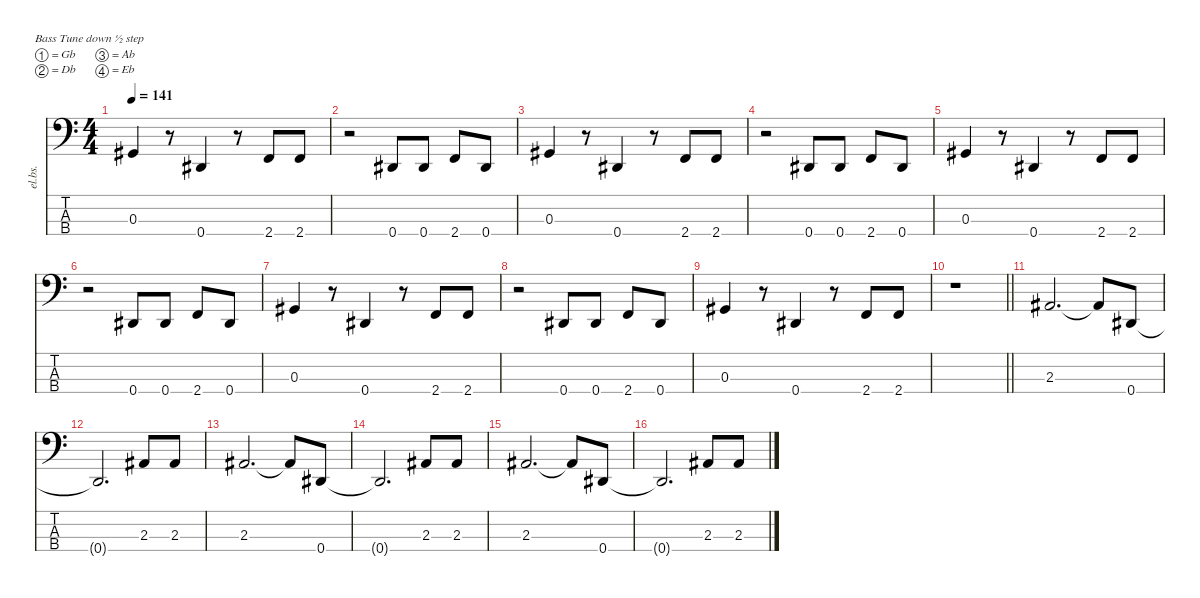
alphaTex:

\defaultSystemsLayout 4
\hideDynamics
\bracketExtendMode nobrackets
\otherSystemsTrackNameOrientation horizontal
\track ("Bass" "el.bs.") {instrument electricbasspick}
\staff {score tabs}
\tuning (Gb2 Db2 Ab1 Eb1)
\ts (4 4)
\tempo 141
\clef f4
\ks c
0.3{acc #}.4{dy ff beam Up} r.8{beam Up} 0.4{acc #}.4{dy fff beam Up} r.8{beam Up} 2.4.8{beam Up} 2.4.8{beam Up} |
r.2{beam Down} 0.4{acc #}.8{dy ff beam Up} 0.4{acc #}.8{beam Up} 2.4.8{beam Up} 0.4{acc #}.8{beam Up} |
0.3{acc #}.4{beam Up} r.8{beam Up} 0.4{acc #}.4{dy fff beam Up} r.8{beam Up} 2.4.8{beam Up} 2.4.8{beam Up} |
r.2{beam Down} 0.4{acc #}.8{dy ff beam Up} 0.4{acc #}.8{beam Up} 2.4.8{beam Up} 0.4{acc #}.8{beam Up} |
0.3{acc #}.4{beam Up} r.8{beam Up} 0.4{acc #}.4{dy fff beam Up} r.8{beam Up} 2.4.8{beam Up} 2.4.8{beam Up} |
r.2{beam Down} 0.4{acc #}.8{dy ff beam Up} 0.4{acc #}.8{beam Up} 2.4.8{beam Up} 0.4{acc #}.8{beam Up} |
0.3{acc #}.4{beam Up} r.8{beam Up} 0.4{acc #}.4{dy fff beam Up} r.8{beam Up} 2.4.8{beam Up} 2.4.8{beam Up} |
r.2{beam Down} 0.4{acc #}.8{dy ff beam Up} 0.4{acc #}.8{beam Up} 2.4.8{beam Up} 0.4{acc #}.8{beam Up} |
0.3{acc #}.4{beam Up} r.8{beam Up} 0.4{acc #}.4{dy fff beam Up} r.8{beam Up} 2.4.8{beam Up} 2.4.8{beam Up} |
\barLineRight lightlight
r.1{beam Down} |
2.3{acc #}.2{d beam Up} 2.3{t acc #}.8{dy f beam Up} 0.4{acc #}.8{dy ff beam Up} |
0.4{t acc #}.2{d dy f beam Up} 2.3{acc #}.8{beam Up} 2.3{acc #}.8{beam Up} |
2.3{acc #}.2{d dy fff beam Up} 2.3{t acc #}.8{dy f beam Up} 0.4{acc #}.8{dy ff beam Up} |
0.4{t acc #}.2{d dy f beam Up} 2.3{acc #}.8{beam Up} 2.3{acc #}.8{beam Up} |
2.3{acc #}.2{d dy fff beam Up} 2.3{t acc #}.8{dy f beam Up} 0.4{acc #}.8{dy ff beam Up} |
0.4{t acc #}.2{d dy f beam Up} 2.3{acc #}.8{beam Up} 2.3{acc #}.8{beam Up}
